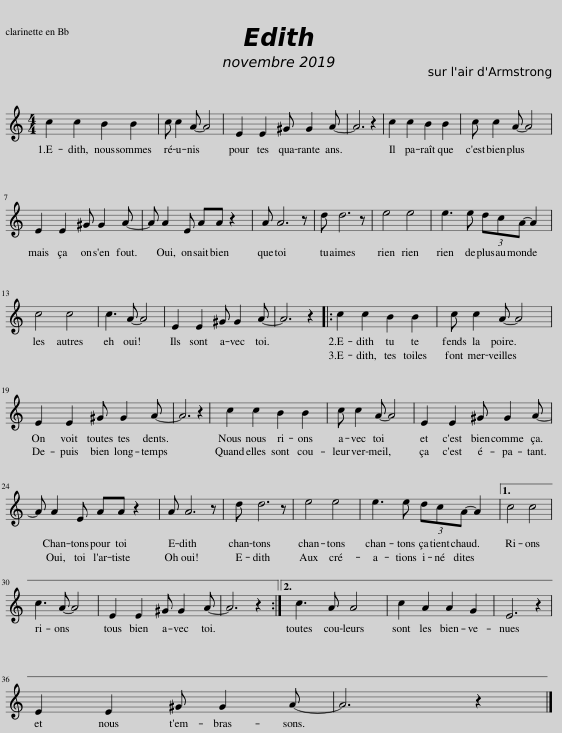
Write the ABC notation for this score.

X:1
L:1/8
M:4/4
I:linebreak $
K:none
V:1 treble transpose=-2
V:1
[K:C] c2 c2 B2 B2 | c c2 A- A4 | E2 E2 ^G G2 A- | A6 z2 | c2 c2 B2 B2 | %5
 c c2 A- A4 |$ E2 E2 ^G G2 A- | A A2 E AA z2 | A A6 z | d d6 z | %10
 e4 e4 | e3 e (3dcA- A2 |$ c4 c4 | c3 A- A4 | E2 E2 ^G G2 A- | %15
 A6 z2 |: c2 c2 B2 B2 | c c2 A- A4 |$ E2 E2 ^G G2 A- | A6 z2 | %20
 c2 c2 B2 B2 | c c2 A- A4 | E2 E2 ^G G2 A- |$ A A2 E AA z2 | A A6 z | %25
 d d6 z | e4 e4 | e3 e (3dcA- A2 |1 c4 c4 |$ c3 A- A4 | %30
 E2 E2 ^G G2 A- | A6 z2 :|2 c3 A A4 | c2 A2 A2 G2 | E6 z2 |$ %35
 E2 E2 ^G G2 A- | A6 z2 |] %37
